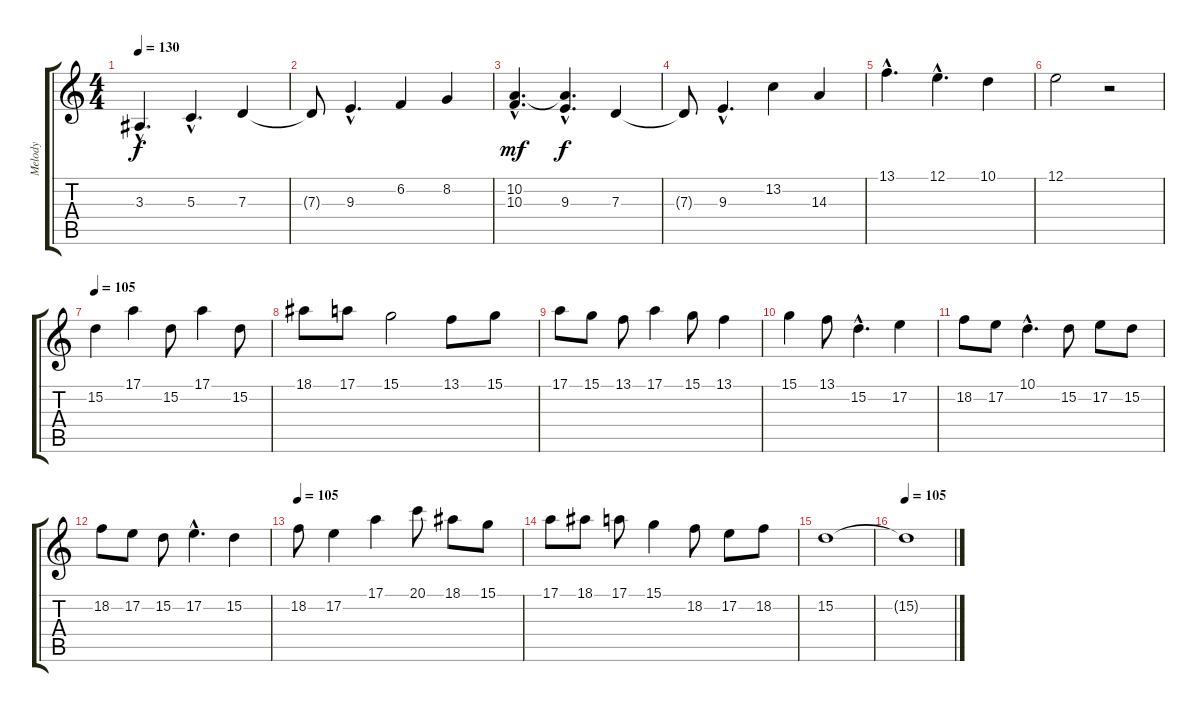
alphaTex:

\track ("Melody" "Melody") {instrument flute}
\staff {score tabs}
\tuning (E4 B3 G3 D3 A2 E2) {hide}
\ts (4 4)
\tempo 130
\clef g2
\ks c
3.3{hac}.4{d dy f} 5.3{hac}.4{d} 7.3.4 |
7.3{t}.8 9.3{hac}.4{d} 6.2.4 8.2.4 |
(10.2{hac} 10.3{hac}).4{d dy mf} (10.2{hac t} 9.3{hac}).4{d dy f} 7.3.4 |
7.3{t}.8 9.3{hac}.4{d} 13.2.4 14.3.4 |
13.1{hac}.4{d} 12.1{hac}.4{d} 10.1.4 |
12.1.2 r.2 |
\tempo 105
15.2.4 17.1.4 15.2.8 17.1.4 15.2.8 |
18.1.8 17.1.8 15.1.2 13.1.8 15.1.8 |
17.1.8 15.1.8 13.1.8 17.1.4 15.1.8 13.1.4 |
15.1.4 13.1.8 15.2{hac}.4{d} 17.2.4 |
18.2.8 17.2.8 10.1{hac}.4{d} 15.2.8 17.2.8 15.2.8 |
18.2.8 17.2.8 15.2.8 17.2{hac}.4{d} 15.2.4 |
\tempo 105
18.2.8 17.2.4 17.1.4 20.1.8 18.1.8 15.1.8 |
17.1.8 18.1.8 17.1.8 15.1.4 18.2.8 17.2.8 18.2.8 |
15.2.1 |
\tempo 105
15.2{t}.1
